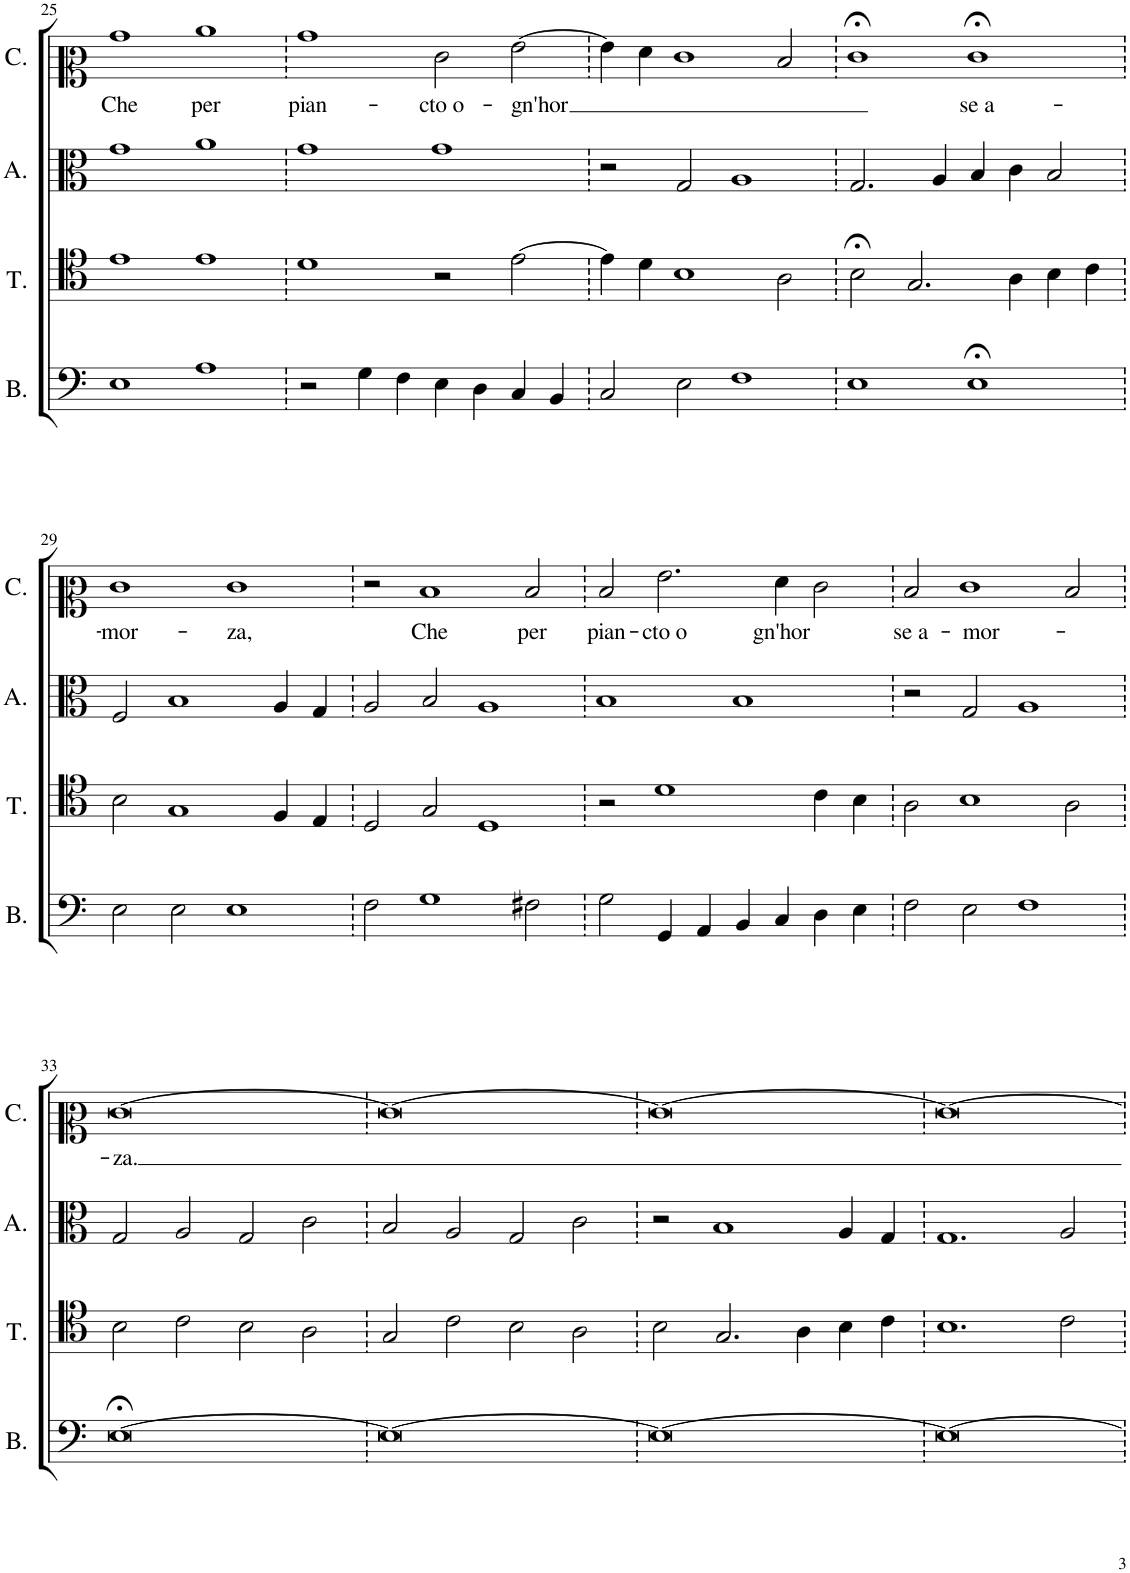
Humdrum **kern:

**kern	**kern	**kern	**kern	**text
*part4	*part3	*part2	*part1	*part1
*staff4	*staff3	*staff2	*staff1	*staff1
*I"Bassus	*I"Tenor	*I"Altus	*I"Cantus	*
*I'B.	*I'T.	*I'A.	*I'C.	*
!!LO:PB:g=z
*clefF4	*clefC4	*clefC3	*clefC2	*
*k[]	*k[]	*k[]	*k[]	*
*M8/4	*M8/4	*M8/4	*M8/4	*
=25	=25	=25	=25	=25
!	!	!	!	!LO:LY:b
1E	1e	1g	1b	Che
!	!	!	!	!LO:LY:b
1A	1e	1a	1cc	per
=26	=26	=26	=26	=26
!	!	!	!	!LO:LY:b
2r	1d	1g	1b	pian-
4G\	.	.	.	.
4F\	.	.	.	.
!	!	!	!	!LO:LY:b
4E\	2r	1g	2e\	-cto o-
4D\	.	.	.	.
!	!	!	!	!LO:LY:b
4C/	[2e\	.	[2g\	-gn'hor
4BB/	.	.	.	.
=27	=27	=27	=27	=27
2C/	4e\]	2r	4g\]	.
.	4d\	.	4f\	.
2E\	1B	2G/	1e	.
1F	.	1A	.	.
.	2A\	.	2d/	.
=28	=28	=28	=28	=28
1E	2B;<\	2.G/	1e;<	.
.	2.G/	.	.	.
.	.	4A/	.	.
!	!	!	!	!LO:LY:b
1E;<	.	4B/	1e;<	se a-
.	4A\	4c\	.	.
.	4B\	2B/	.	.
.	4c\	.	.	.
!!LO:LB:g=z
=29	=29	=29	=29	=29
!	!	!	!	!LO:LY:b
2E\	2B\	2F/	1e	-mor-
2E\	1G	1B	.	.
!	!	!	!	!LO:LY:b
1E	.	.	1e	-za,
.	4F/	4A/	.	.
.	4E/	4G/	.	.
=30	=30	=30	=30	=30
2F\	2D/	2A/	2r	.
!	!	!	!	!LO:LY:b
1G	2G/	2B/	1d	Che
.	1D	1A	.	.
!	!	!	!	!LO:LY:b
2F#X\	.	.	2d/	per
=31	=31	=31	=31	=31
!	!	!	!	!LO:LY:b
2G\	2r	1B	2d/	pian-
!	!	!	!	!LO:LY:b
4GG/	1d	.	2.g\	-cto o
4AA/	.	.	.	.
4BB/	.	1B	.	.
!	!	!	!	!LO:LY:b
4C/	.	.	4f\	gn'hor
4D\	4c\	.	2e\	.
4E\	4B\	.	.	.
=32	=32	=32	=32	=32
!	!	!	!	!LO:LY:b
2F\	2A\	2r	2d/	se a-
!	!	!	!	!LO:LY:b
2E\	1B	2G/	1e	-mor-
1F	.	1A	.	.
.	2A\	.	2d/	.
!!LO:LB:g=z
=33	=33	=33	=33	=33
!	!	!	!	!LO:LY:b
[0E;<	2B\	2G/	[0e	-za.
.	2c\	2A/	.	.
.	2B\	2G/	.	.
.	2A\	2c\	.	.
=34	=34	=34	=34	=34
0E_	2G/	2B/	0e_	.
.	2c\	2A/	.	.
.	2B\	2G/	.	.
.	2A\	2c\	.	.
=35	=35	=35	=35	=35
0E_	2B\	2r	0e_	.
.	2.G/	1B	.	.
.	4A\	.	.	.
.	4B\	4A/	.	.
.	4c\	4G/	.	.
=36	=36	=36	=36	=36
0E_	1.B	1.G	0e_	.
.	2c\	2A/	.	.
=	=	=	=	=
*-	*-	*-	*-	*-
